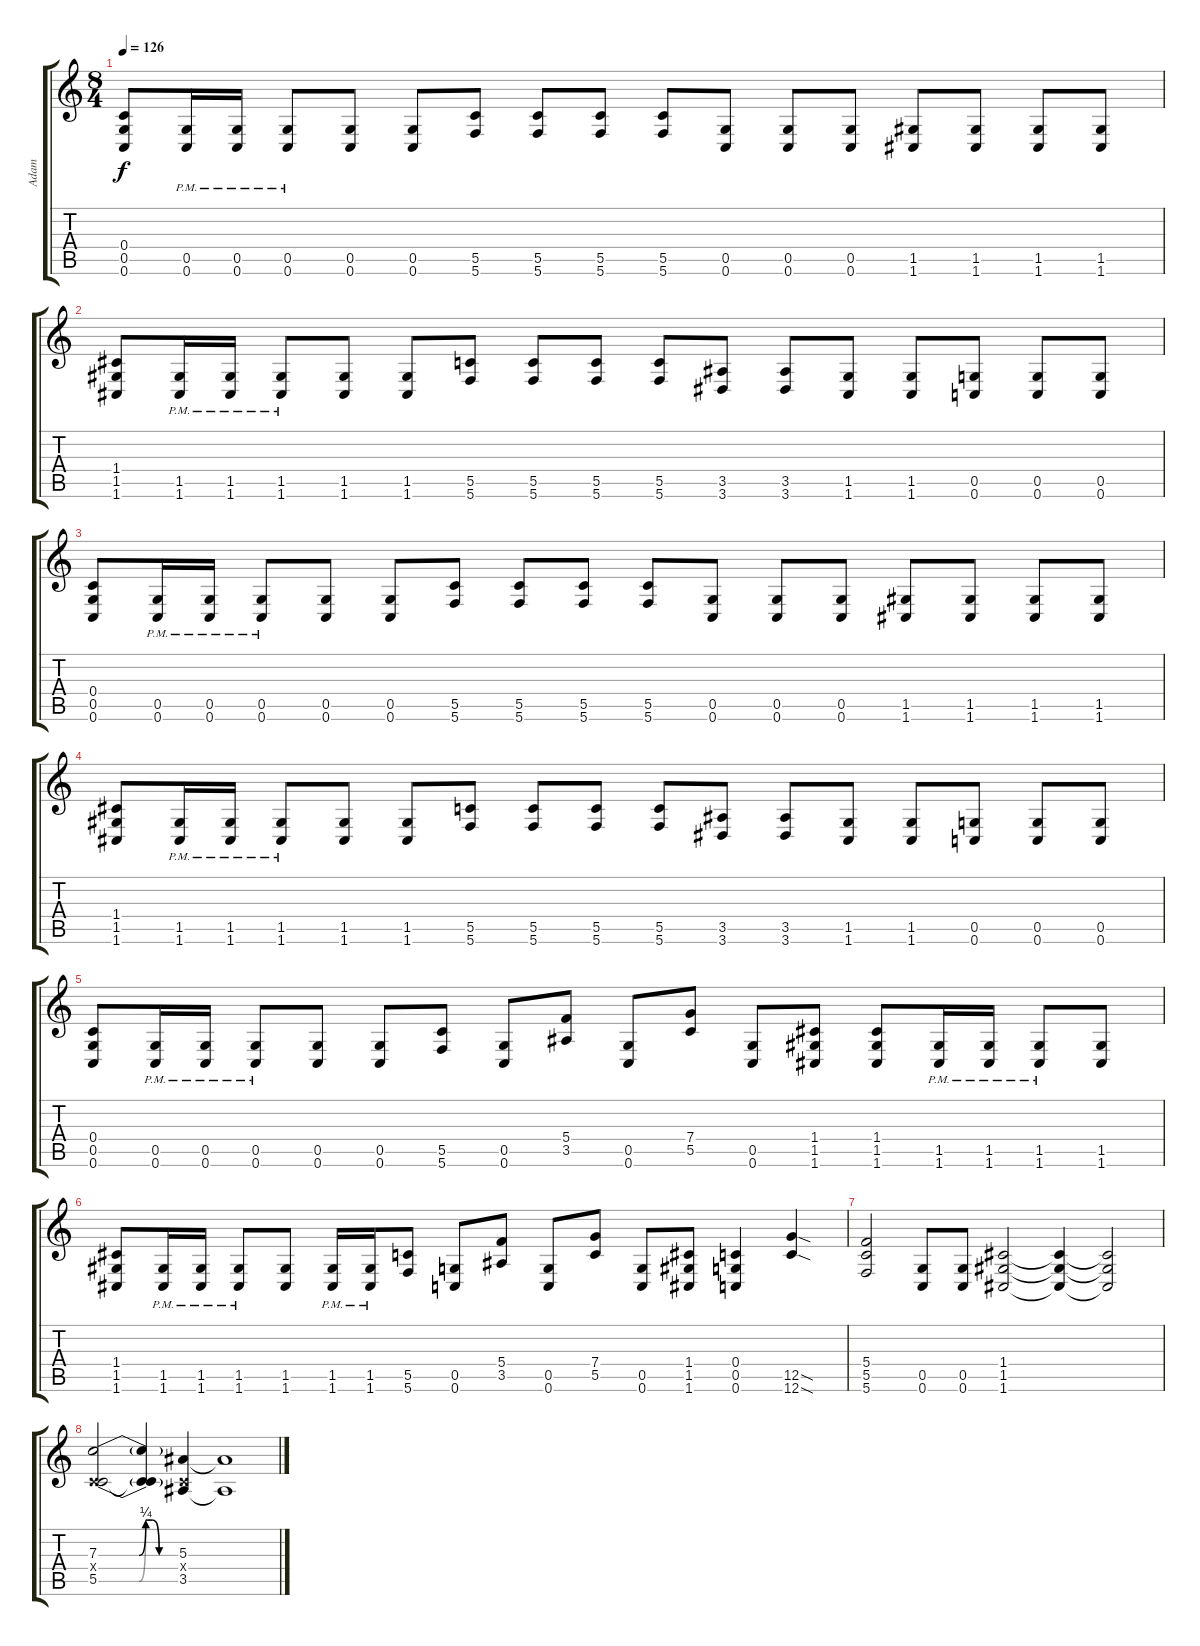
\track ("Adam" "Adam") {instrument distortionguitar}
\staff {score tabs}
\tuning (D4 A3 F3 C3 G2 C2) {hide}
\ts (8 4)
\tempo 126
\clef g2
\ks c
(0.4 0.5 0.6).8{dy f instrument distortionguitar} (0.5{pm} 0.6).16 (0.5{pm} 0.6).16 (0.5{pm} 0.6).8 (0.5 0.6).8 (0.5 0.6).8 (5.5 5.6).8 (5.5 5.6).8 (5.5 5.6).8 (5.5 5.6).8 (0.5 0.6).8 (0.5 0.6).8 (0.5 0.6).8 (1.5 1.6).8 (1.5 1.6).8 (1.5 1.6).8 (1.5 1.6).8 |
(1.4 1.5 1.6).8{instrument distortionguitar} (1.5{pm} 1.6).16 (1.5{pm} 1.6).16 (1.5{pm} 1.6).8 (1.5 1.6).8 (1.5 1.6).8 (5.5 5.6).8 (5.5 5.6).8 (5.5 5.6).8 (5.5 5.6).8 (3.5 3.6).8 (3.5 3.6).8 (1.5 1.6).8 (1.5 1.6).8 (0.5 0.6).8 (0.5 0.6).8 (0.5 0.6).8 |
(0.4 0.5 0.6).8{instrument distortionguitar} (0.5{pm} 0.6).16 (0.5{pm} 0.6).16 (0.5{pm} 0.6).8 (0.5 0.6).8 (0.5 0.6).8 (5.5 5.6).8 (5.5 5.6).8 (5.5 5.6).8 (5.5 5.6).8 (0.5 0.6).8 (0.5 0.6).8 (0.5 0.6).8 (1.5 1.6).8 (1.5 1.6).8 (1.5 1.6).8 (1.5 1.6).8 |
(1.4 1.5 1.6).8{instrument distortionguitar} (1.5{pm} 1.6).16 (1.5{pm} 1.6).16 (1.5{pm} 1.6).8 (1.5 1.6).8 (1.5 1.6).8 (5.5 5.6).8 (5.5 5.6).8 (5.5 5.6).8 (5.5 5.6).8 (3.5 3.6).8 (3.5 3.6).8 (1.5 1.6).8 (1.5 1.6).8 (0.5 0.6).8 (0.5 0.6).8 (0.5 0.6).8 |
(0.4 0.5 0.6).8{instrument distortionguitar} (0.5{pm} 0.6).16 (0.5{pm} 0.6).16 (0.5{pm} 0.6).8 (0.5 0.6).8 (0.5 0.6).8 (5.5 5.6).8 (0.5 0.6).8 (5.4 3.5).8 (0.5 0.6).8 (7.4 5.5).8 (0.5 0.6).8 (1.4 1.5 1.6).8 (1.4 1.5 1.6).8 (1.5{pm} 1.6).16 (1.5{pm} 1.6).16 (1.5{pm} 1.6).8 (1.5 1.6).8 |
(1.4 1.5 1.6).8{instrument distortionguitar} (1.5{pm} 1.6).16 (1.5{pm} 1.6).16 (1.5{pm} 1.6).8 (1.5 1.6).8 (1.5{pm} 1.6).16 (1.5{pm} 1.6).16 (5.5 5.6).8 (0.5 0.6).8 (5.4 3.5).8 (0.5 0.6).8 (7.4 5.5).8 (0.5 0.6).8 (1.4 1.5 1.6).8 (0.4 0.5 0.6).4 (12.5{sod} 12.6{sod}).4 |
(5.4 5.5 5.6).2 (0.5 0.6).8 (0.5 0.6).8 (1.4 1.5 1.6).2 (1.4{t} 1.5{t} 1.6{t}).4 (1.4{t} 1.5{t} 1.6{t}).2 |
(7.3{be (custom 0 0 15 0 30 0 35 1 40 1 45 0 60 0)} 0.4{x} 5.5{be (custom 0 0 30 0 35 1 40 1 45 0 55 0 60 0)}).2 (7.3{t} 0.4{t} 5.5{t}).4 (5.3 0.4{x} 3.5).4 (5.3{t} 3.5{t}).1
